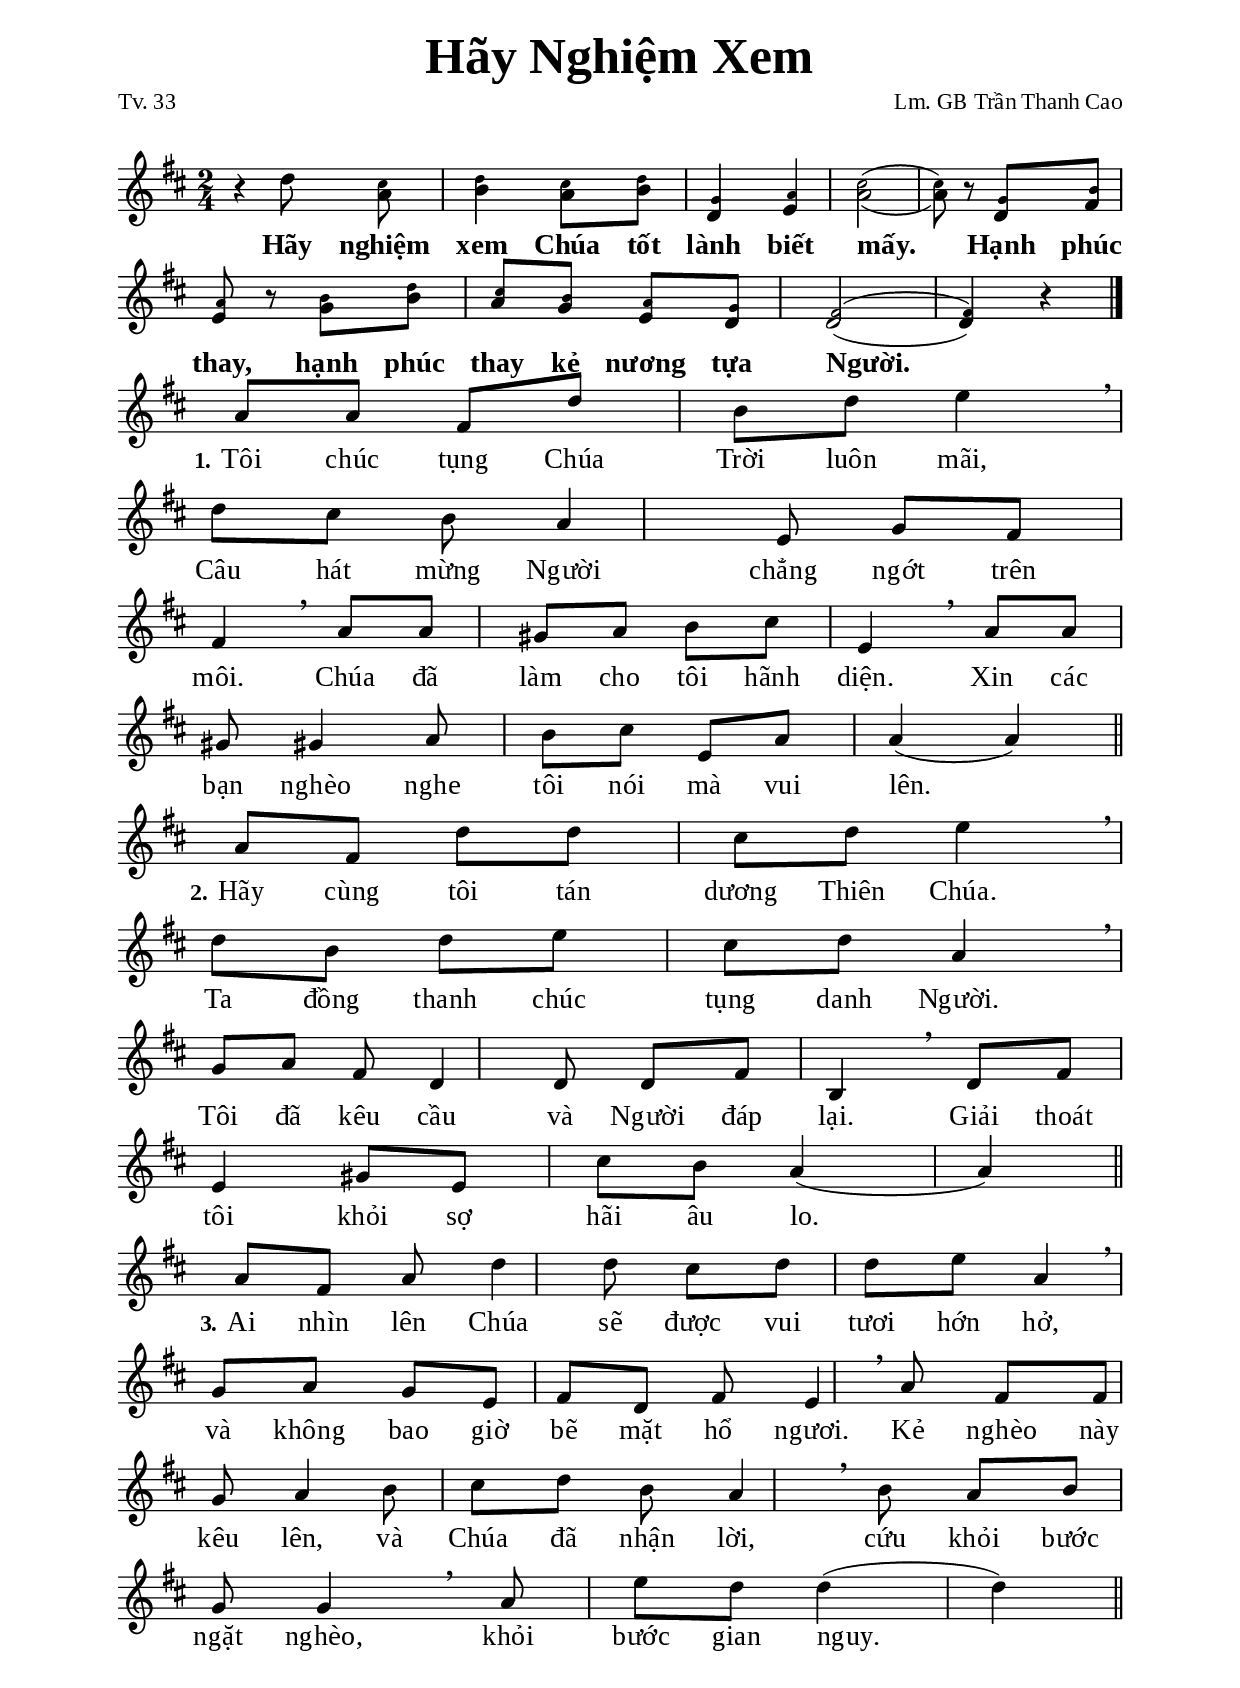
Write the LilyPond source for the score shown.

% Cài đặt chung
\version "2.22.1"
\include "english.ly"

\header {
  title = \markup { \fontsize #3 "Hãy Nghiệm Xem" }
  poet = "Tv. 33"
  composer = "Lm. GB Trần Thanh Cao"
  arranger = " "
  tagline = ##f
}

% Nhạc điệp khúc
nhacDiepKhucSop = \relative c'' {
  r4 d8 a |
  b4 a8 b |
  d,4 e |
  a2 _( |
  a8) r d, fs |
  e r g b |
  a g e d |
  d2 _( |
  d4) r \bar "|."
}

nhacDiepKhucBas = \relative c'' {
  \skip 4. cs8 |
  d4 cs8 d |
  g,4 a |
  cs2 ^( |
  cs8) r g b 
  a r b d |
  cs b a g |
  fs2 ^( |
  fs4) r
}

% Nhạc phiên khúc
nhacPhienKhucMot = \relative c'' {
  a8 a fs d' b d e4 \breathe
  d8 cs b a4 e8 g fs fs4 \breathe
  a8 a gs a b cs e,4 \breathe
  a8 a gs gs!4 a8 b cs e, a a4 (a) \bar "||"
}

nhacPhienKhucHai = \relative c'' {
  a8 fs d' d cs d e4 \breathe
  d8 b d e cs d a4 \breathe
  g8 a fs d4 d8 d fs b,4 \breathe
  d8 fs e4 gs8 e cs' b a4 (a) \bar "||"
}

nhacPhienKhucBa = \relative c'' {
  a8 fs a d4 d8 cs d d e a,4 \breathe
  g8 a g e fs d fs e4 \breathe
  a8 fs fs g a4 b8 cs d b a4 \breathe
  b8 a b g g4 \breathe
  a8 e' d d4 (d) \bar "||"
}

% Lời điệp khúc
loiDiepKhuc = \lyricmode {
  Hãy nghiệm xem Chúa tốt lành biết mấy.
  Hạnh phúc thay, hạnh phúc thay kẻ nương tựa Người.
}

% Lời phiên khúc
loiPhienKhucMot = \lyricmode {
  \set stanza = #"1."
  Tôi chúc tụng Chúa Trời luôn mãi,
  Câu hát mừng Người chẳng ngớt trên môi.
  Chúa đã làm cho tôi hãnh diện.
  Xin các bạn nghèo nghe tôi nói mà vui lên.
}

loiPhienKhucHai = \lyricmode {
  \set stanza = #"2."
  Hãy cùng tôi tán dương Thiên Chúa.
  Ta đồng thanh chúc tụng danh Người.
  Tôi đã kêu cầu và Người đáp lại.
  Giải thoát tôi khỏi sợ hãi âu lo.
}

loiPhienKhucBa = \lyricmode {
  \set stanza = #"3."
  Ai nhìn lên Chúa sẽ được vui tươi hớn hở,
  và không bao giờ bẽ mặt hổ ngươi.
  Kẻ nghèo này kêu lên, và Chúa đã nhận lời,
  cứu khỏi bước ngặt nghèo, khỏi bước gian nguy.
}


% Dàn trang
\paper {
  #(set-paper-size "a4")
  top-margin = 10\mm
  bottom-margin = 10\mm
  left-margin = 20\mm
  right-margin = 20\mm
  indent = #0
  #(define fonts
    (make-pango-font-tree
      "Liberation Serif"
      "Liberation Serif"
      "Liberation Serif"
      (/ 20 20)))
  page-count = #1
  system-system-spacing = #'((basic-distance . 13))
  score-system-spacing = #'((basic-distance . 13))
}

% Thiết lập tông và nhịp
TongNhip = { \key d \major \time 2/4 }

% Đổi kích thước nốt cho bè phụ
notBePhu =
#(define-music-function (font-size music) (number? ly:music?)
   (for-some-music
     (lambda (m)
       (if (music-is-of-type? m 'rhythmic-event)
           (begin
             (set! (ly:music-property m 'tweaks)
                   (cons `(font-size . ,font-size)
                         (ly:music-property m 'tweaks)))
             #t)
           #f))
     music)
   music)

\score {
  \new ChoirStaff <<
    \new Staff = diepKhuc \with {
        \consists "Merge_rests_engraver"
        %\magnifyStaff #(magstep +1)
        printPartCombineTexts = ##f
      }
      <<
      \new Voice \TongNhip \partCombine 
        \notBePhu -3 { \nhacDiepKhucBas }
        \nhacDiepKhucSop
      \new NullVoice = nhacThamChieu \nhacDiepKhucSop
      \new Lyrics \lyricsto nhacThamChieu \loiDiepKhuc
      >>
  >>
  \layout {
    \override Lyrics.LyricText.font-series = #'bold
    \override Lyrics.LyricText.font-size = #+2
    \override Lyrics.LyricSpace.minimum-distance = #2.5
    \override Score.BarNumber.break-visibility = ##(#f #f #f)
    \override Score.SpacingSpanner.uniform-stretching = ##t
  }
}

\score {
  \new ChoirStaff <<
    \new Staff = phienKhuc \with {
        %\magnifyStaff #(magstep +1)
      }
      <<
      \new Voice = beSop {
        \key d \major \time 2/4 \nhacPhienKhucMot
      }
    >>
    \new Lyrics \lyricsto beSop \loiPhienKhucMot
  >>
  \layout {
    \override Staff.TimeSignature.transparent = ##t
    \override Lyrics.LyricText.font-size = #+2
    \override Lyrics.LyricSpace.minimum-distance = #3.5
    \override Score.BarNumber.break-visibility = ##(#f #f #f)
    \override Score.SpacingSpanner.uniform-stretching = ##t
    \set Score.barAlways = ##t
    \set Score.defaultBarType = ""
  } 
}

\score {
  \new ChoirStaff <<
    \new Staff = phienKhuc \with {
        %\magnifyStaff #(magstep +1)
      }
      <<
      \new Voice = beSop {
        \key d \major \time 2/4 \nhacPhienKhucHai
      }
    >>
    \new Lyrics \lyricsto beSop \loiPhienKhucHai
  >>
  \layout {
    \override Staff.TimeSignature.transparent = ##t
    \override Lyrics.LyricText.font-size = #+2
    \override Lyrics.LyricSpace.minimum-distance = #3.5
    \override Score.BarNumber.break-visibility = ##(#f #f #f)
    \override Score.SpacingSpanner.uniform-stretching = ##t
    \set Score.barAlways = ##t
    \set Score.defaultBarType = ""
  } 
}

\score {
  \new ChoirStaff <<
    \new Staff = phienKhuc \with {
        %\magnifyStaff #(magstep +1)
      }
      <<
      \new Voice = beSop {
        \key d \major \time 2/4 \nhacPhienKhucBa
      }
    >>
    \new Lyrics \lyricsto beSop \loiPhienKhucBa
  >>
  \layout {
    \override Staff.TimeSignature.transparent = ##t
    \override Lyrics.LyricText.font-size = #+2
    \override Lyrics.LyricSpace.minimum-distance = #4
    \override Score.BarNumber.break-visibility = ##(#f #f #f)
    \override Score.SpacingSpanner.uniform-stretching = ##t
    \set Score.barAlways = ##t
    \set Score.defaultBarType = ""
  } 
}
